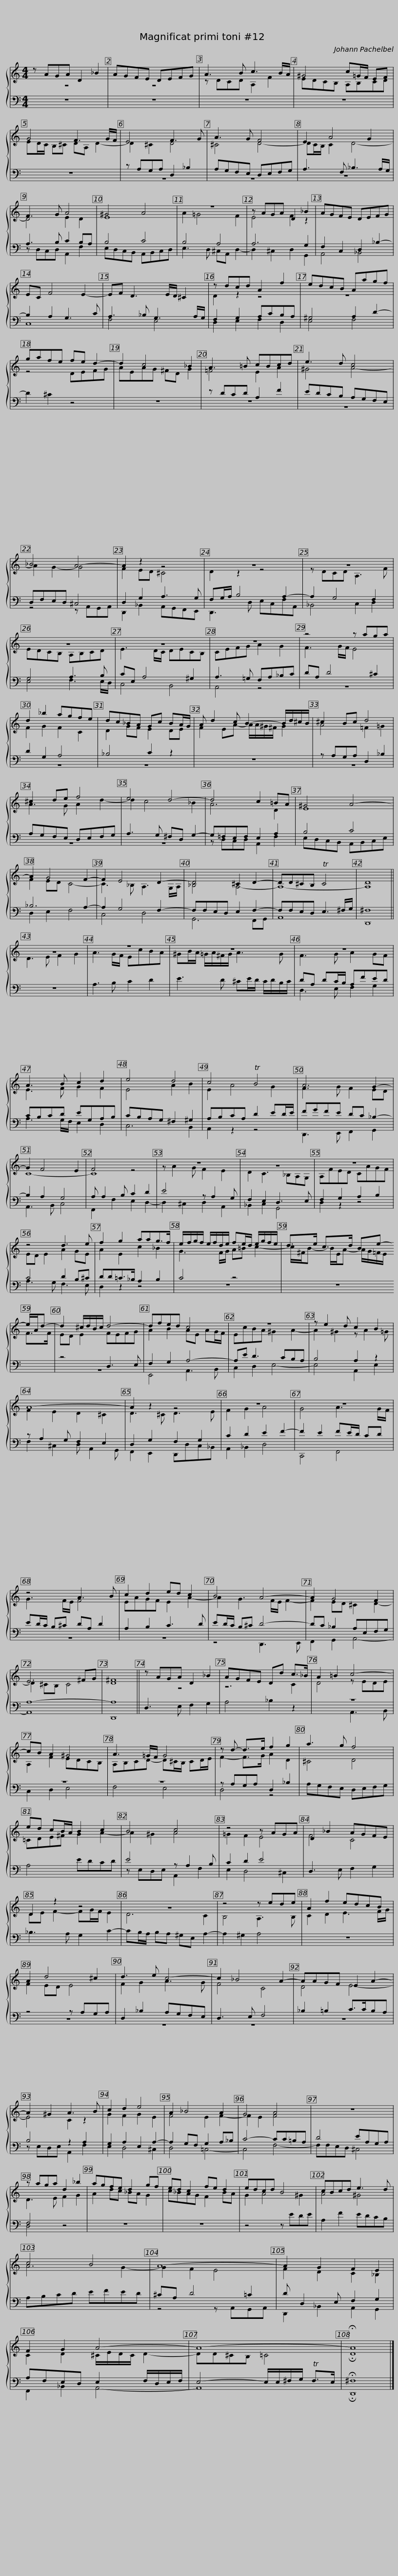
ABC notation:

X:1
%%score { ( 1 2 ) | ( 3 4 ) }
L:1/8
M:4/4
I:linebreak $
K:C
V:1 treble
V:2 treble
V:3 bass
V:4 bass
V:1
 z AGA D2 _B2 | AGFE DEFG | A3 B c3 B/A/ | ^G4 c=G/F/ EF |$ G4 F3 G/F/ | %5
 E4 F3 G | A3 G F4 | E2 A4 G2 |$ F3 G A4 | ^G4 A4- | %10
 z8 | z AGA D2 _B2 | AGFE DEFG | EC F4 E2- |$ EF D3 E/D/ ^C2 | %15
 z dcd A2 f2 | edcB Aagf | gafe fe d2- | d2 c4 _B2 |$ A3 =B cBcd | %20
 e3 d c4 | _B4 A4- | A2 z2 z4 |$ z8 | z8 | %25
 z8 | z8 |$ z8 | z4 z aga | d2 _b2 agfe | %30
 dc_BA Gc BA/G/ |$ A d2 c B2- B/d/^c/B/ | ^c2 Bc d4 | ^c2 de f4 | e4 d4- |$ %35
 d4 c2 =BA | ^G4 A4- | A2 G4 F2- | F2 E4 D2- | D4 ^C2 D2- |$ %40
 DD^CB, TC4 | D8 || z8 | z8 | z8 |$ %45
 z8 | A3 B c2 d2 | e4 d4 | c4 TB4 |$ A6 G2- | %50
 G2 F4 E2 | F4 z4 | z8 | z8 |$ z8 | %55
 z4 d3 e | f2 g2 aag>f | e/f/g/f/ e/f/d/e/ fe/d/ e/g/f/e/ |$ d>e c>d Be- e/A/d- | d2 ^c/d/B/c/ d4- | %60
 dfed c4 |$ z8 | z e2 d c2 B2 | A8- | A2 z2 z4 | %65
 z8 |$ z8 | z4 A3 B | c2 d2 ed c2 | B4 A4- |$ %70
 A2 G4 F2 | E6 ^FG | ^F8 || z AGA D2 _B2 | AGFE Dd c>_B |$ %75
 A2 =B2 c4- | cB A2 ^G4 | A3 =G/F/ G4 | z d- d>e f2 g2 |$ a3 g f4 | %80
 ed cB/A/ B2 c2 | B4 c4 | z4 z AGA | D2 _B2 AGFE |$ D2 z2 z4 | %85
 z8 | z4 z ede | A2 f2 edcB | A2 d4 ^c2 |$ d3 e c4- | %90
 c2 _B4 A2- | AAGF E2 A2- | A2 ^G2 A3 B | c2 d2 e4 | A2 _B4 A2 |$ %95
 G4 A4 | z8 | z aga d2 _b2 | agfe d2 gf | ed c2 fe d2 |$ %100
 edcd B4 | cBcd e3 d | c4 B4 | A8- |$ A2 G2 F2 E2 | %105
 F2 G2 A4- | A8- | !fermata!A8 |] %108
V:2
 z8 | z8 | z DCD A,2 F2 | EDCB, A,B,CD |$ ED/C/ B,^C DA, D2- | %5
 D2 ^C2 D4 | ^C4 D4- | DC/B,/ C2 D4- |$ D4 E2 D2 | E8 | %10
 A2 =G4 F2 | E4 F2 z2 | x8 | x8 |$ x8 | %15
 D2 z2 z4 | z8 | z4 DEFG | AEAG ^FD G2 |$ =F4 E2 A2 | %20
 ^G4 A4- | A2 G2- G4 | F2 ED ^C4 |$ D2 z2 z4 | z DCD A,3 F | %25
 EDCB, A,B,CD | E3 D/C/ DECB, |$ CEFG A2 G2 | F3 G/F/ E4 | F2 G2 F2 C2 | %30
 D2 GF E2 DE |$ F2 EA- A/A/^G/^F/ G2 | A4 =F2 =G2 | A3 G A2 d2- | d2 c4 _B2 |$ %35
 A6 D2 | E8 | F2 ED C4- | C3 _B, A,3 G,/A,/ | _B,4 A,4- |$ %40
 A,8- | A,8 || D3 E F2 G2 | A3 G/F/ EcBA | ^GB/A/ =G/A/^F/G/ A3 G |$ %45
 F3 G A2 GF | E3 F G2 F2 | E4 A2 B2 | E2 A4 G2 |$ F3 G F2 ED | %50
 C8- | C8 | z A2 G F2 E2 | D2 C3 _B,A,G, |$ A,FED CAGF | %55
 ED E2 A2 GE | A2 E2 c2 _B2 | G3 F/G/ A=B c2- |$ c/^F/B- B/E/A- A/G/=F/E/ F>F | ED E2 FEFG | %60
 A2 B2 AE AG/F/ |$ EcBA ^G2 A2- | A2 ^G2 z A2 =G | F2 E2 D2 ^C2 | D3 ^C D3 E | %65
 F2 G2 A4 |$ G4 A3 G/F/ | G3 F/E/ F4 | EAGF E2 A2- | A2 G3 F/E/ F2- |$ %70
 F2 ED ^C2 D2- | D2 ^CB, C4 | D8 || z8 | z6 C2 |$ %75
 D4 z EDE | A,2 F2 EDCB, | A,B,CD- D^C/B,/ CD/E/ | F2- F>G A2 D2 |$ ^C4 D4 | %80
 =CDE^F G2 A2- | A2 ^G2 A4 | =G2 F2 E4 | F4 C4 |$ DE F2- FG/F/ E2 | %85
 D6 C2 | B,4 A,3 B, | C2 D2 E3 F/G/ | F2 ED E4 |$ F2 G2 A3 G | %90
 F4 C4 | D4 E4- | E4 C2 z2 | G2 F2 G2 E2 | F4 E2 F2- |$ %95
 F2 E2 F4 | x8 | D3 E F2 G2 | A2 dc _BA G2 | c_BAG F2 BA |$ %100
 G2 A4 ^G2 | A4 ^G4 | A6 G2- | G2 F2 E4 |$ F2 D2 C2 _B,2 | %105
 C2 D2 ^C/E/D/C/ D2- | DD^CB, =C4 | !fermata!D8 |] %108
V:3
 z8 | z8 | z8 | z8 |$ z8 | %5
 z A,G,A, D,2 _B,2 | A,G,F,E, D,E,F,G, | A,3 F, _B,3 A,/G,/ |$ A,3 B, C2 B,A, | B,4 C4 | %10
 B,4 A,4 | A,6 G,2 | F,2 C,2 D,2 _B,2- | B,2 A,2 G,3 C |$ A,3 _B, G,3 A,/G,/ | %15
 F,2 G,2 A,CB,A, | ^G,4 A,2 D2- | D2 ^C2 z4 | z8 |$ z DCD A,2 F2 | %20
 EDCB, A,G,F,E, | D,F,E,D, ^C,4 | D,2 G,2 A,3 G, |$ F,G,/A,/ B,4 A,2- | A,2 G,4 F,2 | %25
 G,4 A,3 B, | CE, A,4 ^G,2 |$ A,3 =G, F,A,_B,C | DA, D4 ^C2 | D2 G,2 A,4 | %30
 _B,4 C2 z2 |$ z8 | z A,G,A, D,2 _B,2 | A,G,F,E, D,E,F,G, | A,3 G, ^F,D, G,2- |$ %35
 G,=F,E,F, E,2 A,2 | B,4 C4 | _B,6 A,2- | A,2 G,4 F,2- | F,F,E,D, E,2 F,2- |$ %40
 F,F,E,D, E,3 ^F,/G,/ | ^F,8 || z8 | A,3 B, C2 D2 | E3 D ^CE/D/ C/D/B,/C/ |$ %45
 DA, DC/B,/ A,FED | CB,CD EG,A,B, | CB,A,G, ^F,2 ^G,2 | A,B,CA, D2 ED/E/ |$ FGFE DC _B,2- | %50
 B,2 A,2 G,4 | A, A,2 B, C2 D2 | E4 z A,2 G, | F,2 E,2 D,3 E, |$ F,2 G,2 A,2 B,2 | %55
 C4 D2 B,^C | DD=C>_B, A,2 B,2 | C4 z4 |$ z8 | z4 D,3 E, | %60
 F,2 G,2 A,4- |$ A,E D3 CB,A, | B,4 A,2 z2 | z A,2 G, F,2 E,2 | D,2 G,2 F,2 G,2 | %65
 C2 D2 E2 F2- |$ F2 E2 FE/D/ CD | ED/C/ B,^C DA, D2 | A,2 B,2 C3 D | ED/C/ B,^C D4- |$ %70
 DC _B,2 A,E,F,G, | A,8- | A,8 || D,3 E, F,2 G,2 | A,4 _B,2 z2 |$ %75
 z8 | z8 | z8 | z A,G,A, D,2 _B,2 |$ A,G,F,E, D,E,F,G, | %80
 A,4 EDCD | E4 z A,2 B, | C2 D2 E4 | D,3 E, F,2 G,2 |$ _B,3 A, G,2 C2- | %85
 CB,/A,/ B,A, ^G,E, A,2- | A,2 ^G,2 A,4 | z8 | z4 z A,G,A, |$ D,2 _B,2 A,G,F,E, | %90
 D,3 E, F,4 | _B,2 =B,2 C>CB,A, | B,4 z2 A,2 | G,2 A,2 E,2 A,2- | A,2 G,F, G,2 A,_B, |$ %95
 C4- CC=B,A, | D4 EA,G,A, | F,4 z4 | z8 | z8 |$ %100
 z4 z EDE | A,2 F2 EDCB, | A,B,CD EFED | ^CA, D4 =C2 |$ D D,2 E, F,2 G,2 | %105
 A,F,E,D, E,2 F,/D,/E,/F,/ | E,4- E,/E,/^F,/G,/ TF,>E, | !fermata!^F,8 |] %108
V:4
 x8 | x8 | x8 | x8 |$ x8 | %5
 z8 | z8 | z8 |$ z D,C,D, A,,2 F,2 | E,D,C,B,, A,,B,,C,D, | %10
 E,3 D, ^C,A,, D,2- | D,2 ^C,2 D,2 G,,2 | A,,4 _B,,4 | C,8 |$ F,4 E,4 | %15
 D,2 E,2 F,2 D,2 | E,4 F,4 | x8 | x8 |$ z8 | %20
 z8 | z4 z A,,G,,A,, | D,,2 _B,,2 A,,G,,F,,E,, |$ D,,3 D, E,C,F,A,, | _B,,4 C,2 D,2 | %25
 E,4 F,3 E,/D,/ | C,4 B,,4 |$ A,,4 z4 | z8 | z8 | %30
 z8 |$ x8 | z8 | z8 | z8 |$ %35
 z D,C,D, A,,2 F,2 | E,D,C,B,, A,,B,,C,E, | D,2 E,2 F,4 | C,4 D,4 | G,,6 F,,G,, |$ %40
 A,,8 | D,,8 || x8 | x8 | x8 |$ %45
 D,3 E, F,2 G,2 | A,3 G,/F,/ E,2 D,2 | C,6 B,,2 | A,,2 z2 z4 |$ D,,3 E,, F,,2 G,,2 | %50
 A,,3 B,, C,4 | F,,2 F,2 E,2 D,2- | D,2 ^C,2 D,2 A,,2 | _B,,2 C,2 G,,4 |$ D,2 z2 z4 | %55
 A,3 G, F,3 E, | D,2 z2 z4 | z8 |$ x8 | z8 | %60
 E,,4 A,,3 B,, |$ C,2 D,2 E,4- | E,4 A,,2 E,2 | F,2 ^C,2 D, A,,2 G,, | F,,2 E,,2 D,,D,C,_B,, | %65
 A,,2 _B,,2 D,4 |$ C,,4 F,,4 | z8 | z8 | z4 D,,3 E,, |$ %70
 F,,2 G,,2 A,,4- | A,,8 | D,,8 || x8 | x8 |$ %75
 x4 A,,3 B,, | C,2 D,2 E,4 | F,4 E,4 | D,4 z4 |$ x8 | %80
 x8 | z E,D,E, A,,2 F,2 | E,2 D,4 ^C,2 | x8 |$ x8 | %85
 x8 | x8 | x8 | z8 |$ z8 | %90
 z8 | z8 | z E,D,E, A,,2 F,2 | E,2 D,4 ^C,2 | D,4 =C,4- |$ %95
 C,4 F,4- | F,F,E,D, ^C,4 | D,4 z4 | x8 | x8 |$ %100
 x8 | x8 | x8 | z4 z A,,G,,A,, |$ D,,2 _B,,2 A,,2 G,,2 | %105
 F,,2 _B,,2 A,,4- | A,,8 | !fermata!D,,8 |] %108
